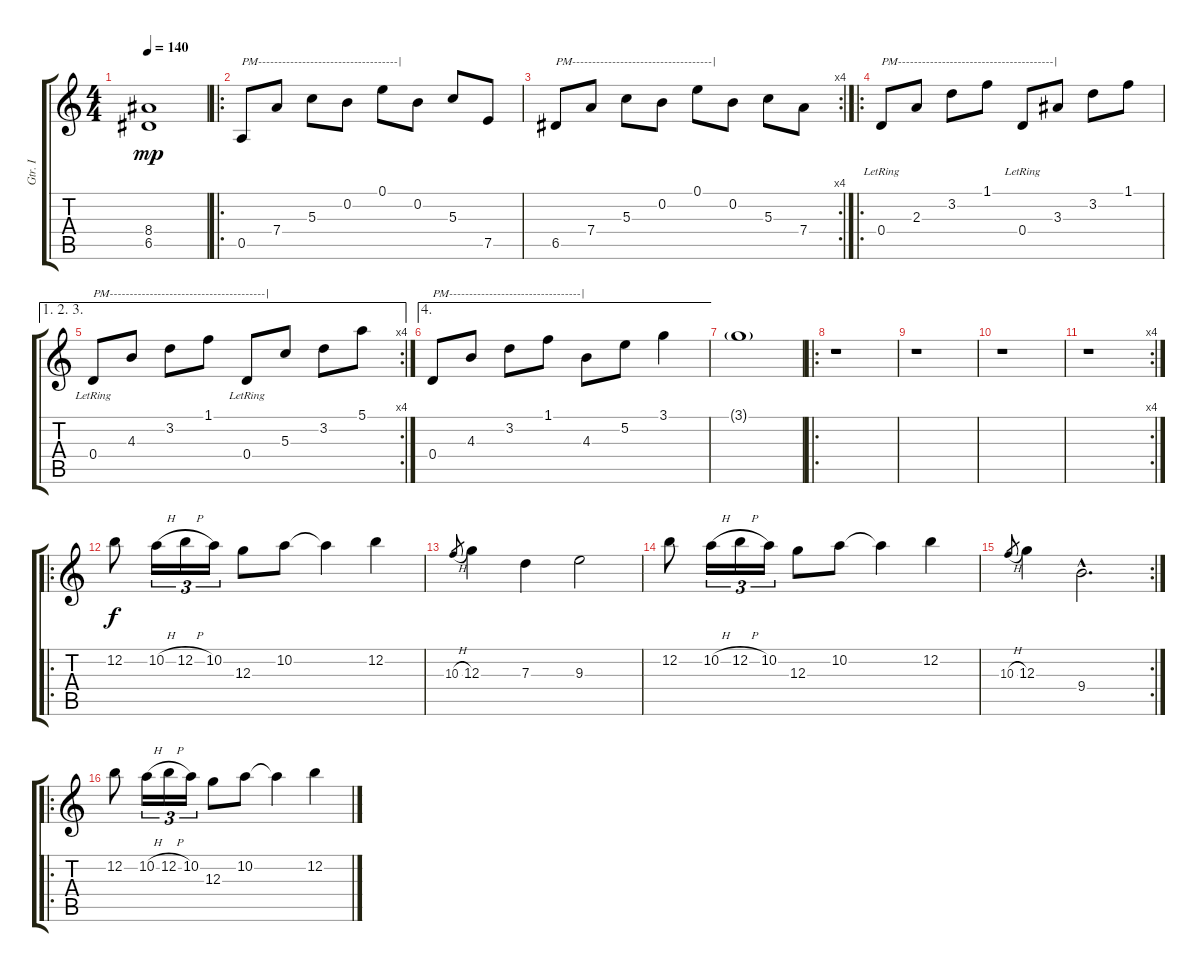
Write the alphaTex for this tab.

\track ("Gtr. I" "Gtr. I") {instrument distortionguitar}
\staff {score tabs}
\tuning (E4 B3 G3 D3 A2 E2) {hide}
\ts (4 4)
\tempo 140
\clef g2
\ks c
(8.4 6.5).1{dy mp} |
\ro
0.5.8{txt "PM-----------------------------------|" instrument overdrivenguitar} 7.4.8 5.3.8 0.2.8 0.1.8 0.2.8 5.3.8 7.5.8 |
\rc 4
6.5.8{txt "PM-----------------------------------|" instrument overdrivenguitar} 7.4.8 5.3.8 0.2.8 0.1.8 0.2.8 5.3.8 7.4.8 |
\ro
0.4{lr}.8{txt "PM---------------------------------------|" instrument overdrivenguitar} 2.3.8 3.2.8 1.1.8 0.4{lr}.8 3.3.8 3.2.8 1.1.8 |
\ae (1 2 3)
\rc 4
0.4{lr}.8{txt "PM---------------------------------------|" instrument overdrivenguitar} 4.3.8 3.2.8 1.1.8 0.4{lr}.8 5.3.8 3.2.8 5.1.8 |
\ae 4
0.4.8{txt "PM---------------------------------|"} 4.3.8 3.2.8 1.1.8 4.3.8 5.2.8 3.1.4 |
3.1{g}.1 |
\ro
r.1 |
r.1 |
r.1 |
\rc 4
r.1 |
\ro
12.2.8{dy f} 10.2{h}.16{tu (3 2)} 12.2{h}.16{tu (3 2)} 10.2.16{tu (3 2)} 12.3.8 10.2.8 10.2{t}.4 12.2.4 |
10.3{h}.8{gr} 12.3.4 7.3.4 9.3.2 |
12.2.8 10.2{h}.16{tu (3 2)} 12.2{h}.16{tu (3 2)} 10.2.16{tu (3 2)} 12.3.8 10.2.8 10.2{t}.4 12.2.4 |
\rc 2
10.3{h}.8{gr} 12.3.4 9.4{hac}.2{d} |
\ro
12.2.8 10.2{h}.16{tu (3 2)} 12.2{h}.16{tu (3 2)} 10.2.16{tu (3 2)} 12.3.8 10.2.8 10.2{t}.4 12.2.4
